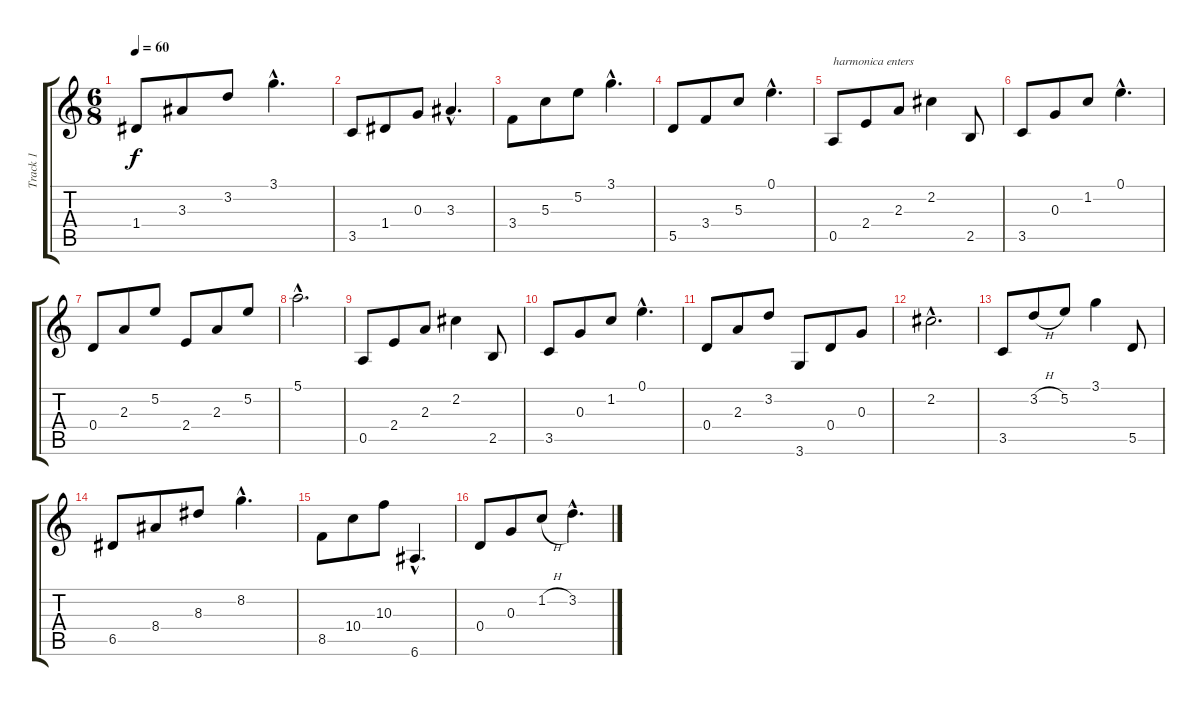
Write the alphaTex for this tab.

\track ("Track 1" "Track 1") {instrument acousticguitarnylon}
\staff {score tabs}
\tuning (E4 B3 G3 D3 A2 E2) {hide}
\ts (6 8)
\tempo 60
\clef g2
\ks c
1.4.8{dy f} 3.3.8 3.2.8 3.1{hac}.4{d} |
3.5.8 1.4.8 0.3.8 3.3{hac}.4{d} |
3.4.8 5.3.8 5.2.8 3.1{hac}.4{d} |
5.5.8 3.4.8 5.3.8 0.1{hac}.4{d} |
0.5.8{txt "harmonica enters"} 2.4.8 2.3.8 2.2.4 2.5.8 |
3.5.8 0.3.8 1.2.8 0.1{hac}.4{d} |
0.4.8 2.3.8 5.2.8 2.4.8 2.3.8 5.2.8 |
5.1{hac}.2{d} |
0.5.8 2.4.8 2.3.8 2.2.4 2.5.8 |
3.5.8 0.3.8 1.2.8 0.1{hac}.4{d} |
0.4.8 2.3.8 3.2.8 3.6.8 0.4.8 0.3.8 |
2.2{hac}.2{d} |
3.5.8 3.2{h}.8 5.2.8 3.1.4 5.5.8 |
6.5.8 8.4.8 8.3.8 8.2{hac}.4{d} |
8.5.8 10.4.8 10.3.8 6.6{hac}.4{d} |
0.4.8 0.3.8 1.2{h}.8 3.2{hac}.4{d}
